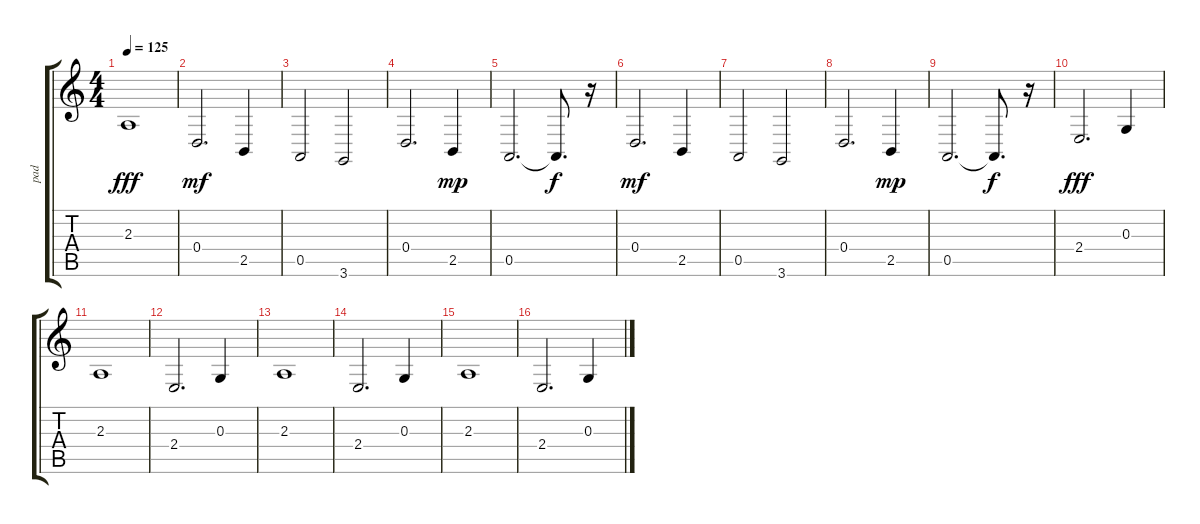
\track ("pad" "pad") {instrument pad2warm}
\staff {score tabs}
\tuning (E4 B3 G3 D3 A2 E2) {hide}
\ts (4 4)
\tempo 125
\clef g2
\ks c
2.3.1{dy fff} |
0.4.2{d dy mf} 2.5.4 |
0.5.2 3.6.2 |
0.4.2{d} 2.5.4{dy mp} |
0.5.2{d} 0.5{t}.8{d dy f} r.16 |
0.4.2{d dy mf} 2.5.4 |
0.5.2 3.6.2 |
0.4.2{d} 2.5.4{dy mp} |
0.5.2{d} 0.5{t}.8{d dy f} r.16 |
2.4.2{d dy fff} 0.3.4 |
2.3.1 |
2.4.2{d} 0.3.4 |
2.3.1 |
2.4.2{d} 0.3.4 |
2.3.1 |
2.4.2{d} 0.3.4
